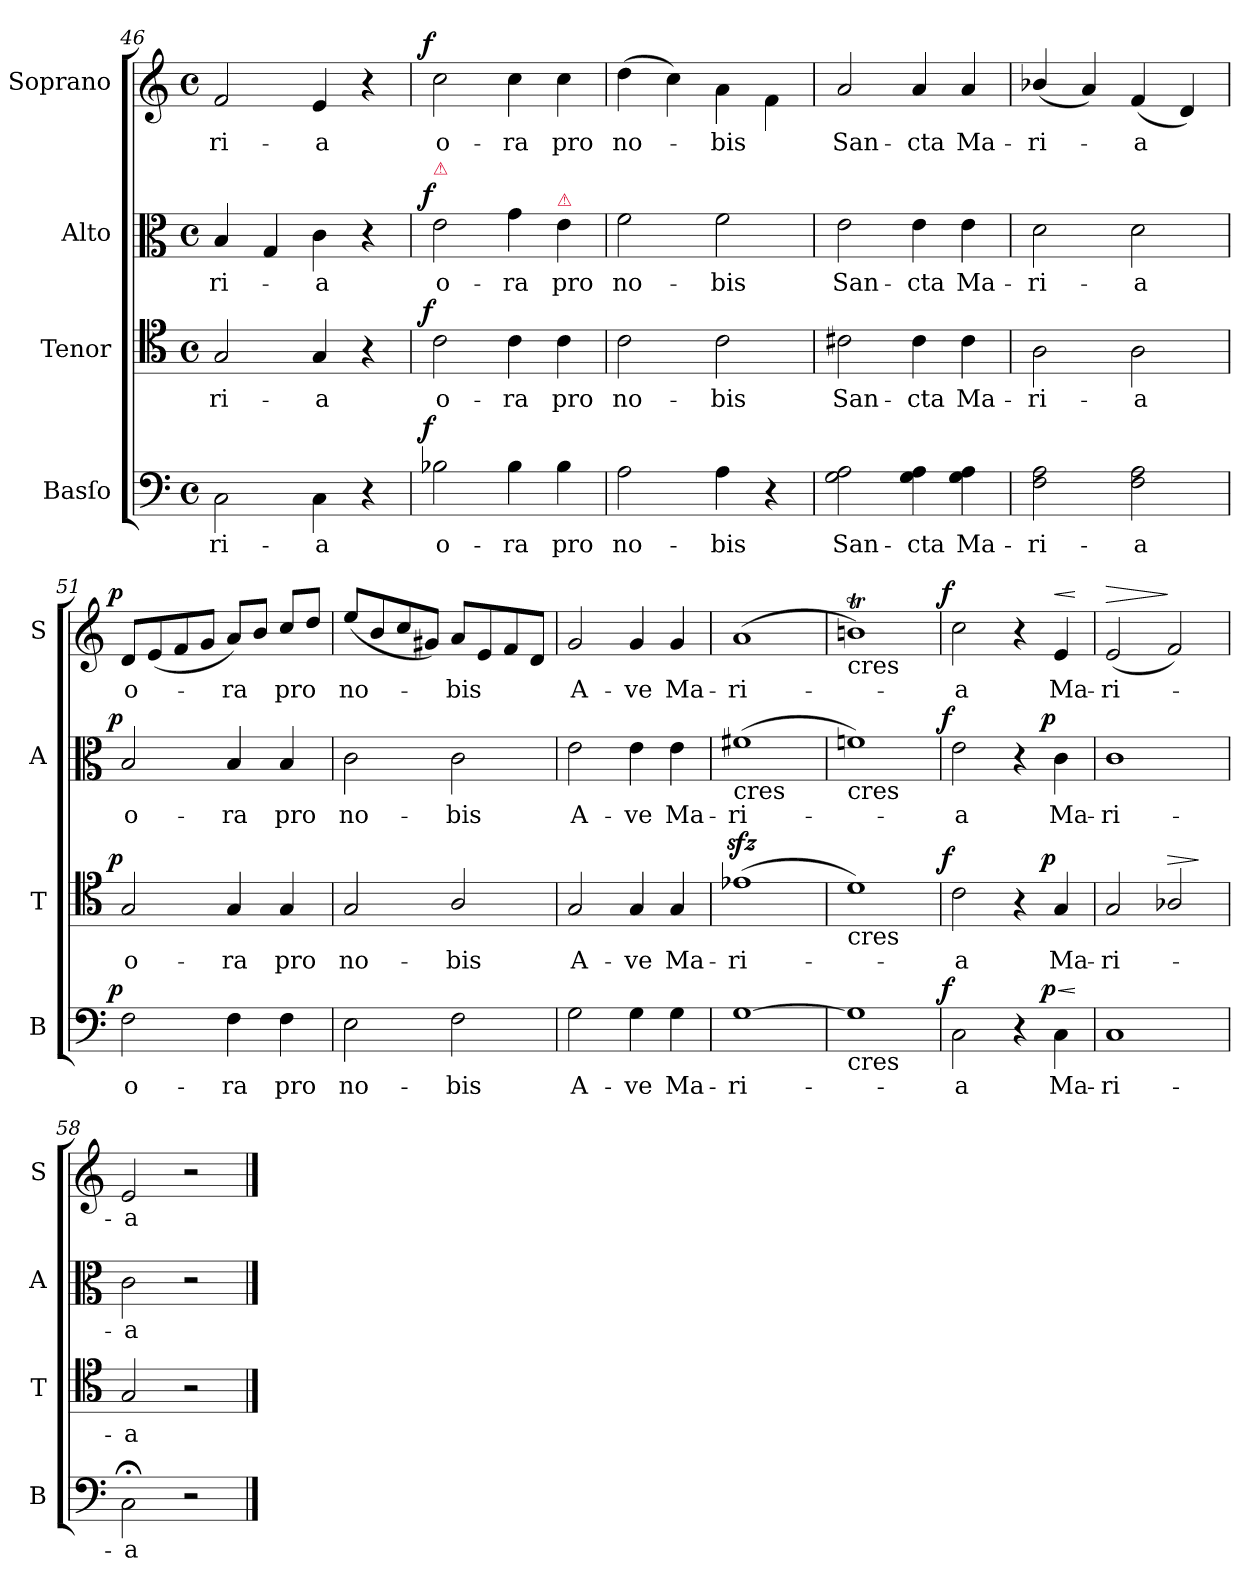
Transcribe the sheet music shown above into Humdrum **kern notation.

**kern	**text	**dynam	**kern	**text	**dynam	**kern	**text	**dynam	**kern	**text	**dynam
*part4	*part4	*part4	*part3	*part3	*part3	*part2	*part2	*part2	*part1	*part1	*part1
*staff4	*staff4	*staff4	*staff3	*staff3	*staff3	*staff2	*staff2	*staff2	*staff1	*staff1	*staff1
*I"Basſo	*	*	*I"Tenor	*	*	*I"Alto	*	*	*I"Soprano	*	*
*I'B	*	*	*I'T	*	*	*I'A	*	*	*I'S	*	*
*clefF4	*	*	*clefC4	*	*	*clefC3	*	*	*clefG2	*	*
*k[]	*	*	*k[]	*	*	*k[]	*	*	*k[]	*	*
*C:	*	*	*C:	*	*	*C:	*	*	*C:	*	*
*M4/4	*	*	*M4/4	*	*	*M4/4	*	*	*M4/4	*	*
*met(c)	*	*	*met(c)	*	*	*met(c)	*	*	*met(c)	*	*
=46	=46	=46	=46	=46	=46	=46	=46	=46	=46	=46	=46
2C\	-ri-	.	2G/	-ri-	.	4B/	-ri-	.	2f/	-ri-	.
.	.	.	.	.	.	4G/	.	.	.	.	.
4C\	-a	.	4G/	-a	.	4c\	-a	.	4e/	-a	.
4r	.	.	4r	.	.	4r	.	.	4r	.	.
=47	=47	=47	=47	=47	=47	=47	=47	=47	=47	=47	=47
!	!	!	!	!	!	!LO:TX:a:color=crimson:t=⚠	!	!	!	!	!
!	!	!LO:DY:b:rj	!	!	!LO:DY:b:rj	!	!	!LO:DY:b:rj	!	!	!LO:DY:b:rj
2B-X\	o-	f	2c\	o-	f	2e\	o-	f	2cc\	o-	f
4B-\	-ra	.	4c\	-ra	.	4g\	-ra	.	4cc\	-ra	.
!	!	!	!	!	!	!LO:TX:a:color=crimson:t=⚠	!	!	!	!	!
4B-\	pro	.	4c\	pro	.	4e\	pro	.	4cc\	pro	.
=48	=48	=48	=48	=48	=48	=48	=48	=48	=48	=48	=48
2A\	no-	.	2c\	no-	.	2f\	no-	.	(4dd\	no-	.
.	.	.	.	.	.	.	.	.	4cc\)	.	.
4A\	-bis	.	2c\	-bis	.	2f\	bis	.	4a\	-bis	.
4r	.	.	.	.	.	.	.	.	4f\	.	.
=49	=49	=49	=49	=49	=49	=49	=49	=49	=49	=49	=49
2G\ 2A\	San-	.	2c#X\	San-	.	2e\	San-	.	2a/	San-	.
4G\ 4A\	-cta	.	4c#\	-cta	.	4e\	-cta	.	4a/	-cta	.
4G\ 4A\	Ma-	.	4c#\	Ma-	.	4e\	Ma-	.	4a/	Ma-	.
=50	=50	=50	=50	=50	=50	=50	=50	=50	=50	=50	=50
2F\ 2A\	-ri-	.	2A\	-ri-	.	2d\	-ri-	.	(4b-X/	-ri-	.
.	.	.	.	.	.	.	.	.	4a/)	.	.
2F\ 2A\	-a	.	2A\	-a	.	2d\	-a	.	(4f/	-a	.
.	.	.	.	.	.	.	.	.	4d/)	.	.
=51	=51	=51	=51	=51	=51	=51	=51	=51	=51	=51	=51
!	!	!LO:DY:b:rj	!	!	!LO:DY:b:rj	!	!	!LO:DY:b:rj	!	!	!LO:DY:b:rj
2F\	o-	p	2G/	o-	p	2B/	o-	p	8d/L	o-	p
.	.	.	.	.	.	.	.	.	(8e/	.	.
.	.	.	.	.	.	.	.	.	8f/	.	.
.	.	.	.	.	.	.	.	.	8g/J	.	.
4F\	-ra	.	4G/	-ra	.	4B/	-ra	.	8a/L)	-ra	.
.	.	.	.	.	.	.	.	.	8b/J	.	.
4F\	pro	.	4G/	pro	.	4B/	pro	.	8cc/L	pro	.
.	.	.	.	.	.	.	.	.	8dd/J	.	.
=52	=52	=52	=52	=52	=52	=52	=52	=52	=52	=52	=52
2E\	no-	.	2G/	no-	.	2c\	no-	.	(8ee/L	no-	.
.	.	.	.	.	.	.	.	.	8b/	.	.
.	.	.	.	.	.	.	.	.	8cc/	.	.
.	.	.	.	.	.	.	.	.	8g#X/J)	.	.
2F\	-bis	.	2A/	-bis	.	2c\	-bis	.	8a/L	-bis	.
.	.	.	.	.	.	.	.	.	8e/	.	.
.	.	.	.	.	.	.	.	.	8f/	.	.
.	.	.	.	.	.	.	.	.	8d/J	.	.
=53	=53	=53	=53	=53	=53	=53	=53	=53	=53	=53	=53
2G\	A-	.	2G/	A-	.	2e\	A-	.	2g/	A-	.
4G\	-ve	.	4G/	-ve	.	4e\	-ve	.	4g/	-ve	.
4G\	Ma-	.	4G/	Ma-	.	4e\	Ma-	.	4g/	Ma-	.
=54	=54	=54	=54	=54	=54	=54	=54	=54	=54	=54	=54
!	!	!	!	!	!	!LO:TX:b:t=cres	!	!	!	!	!
[1G	-ri-	.	(1e-Xzz<	-ri-	.	(1f#X	-ri-	.	(1a	-ri-	.
=55	=55	=55	=55	=55	=55	=55	=55	=55	=55	=55	=55
!	!	!	!	!	!	!	!	!	!LO:TX:b:t=cres	!	!
!	!	!	!	!	!	!LO:TX:b:t=cres	!	!	!	!	!
!	!	!	!LO:TX:b:t=cres	!	!	!	!	!	!	!	!
!LO:TX:b:t=cres	!	!	!	!	!	!	!	!	!	!	!
1G]	.	.	1d)	.	.	1fn)	.	.	1bnt)	.	.
=56	=56	=56	=56	=56	=56	=56	=56	=56	=56	=56	=56
!	!	!LO:DY:b:rj	!	!	!LO:DY:b:rj	!	!	!LO:DY:b:rj	!	!	!LO:DY:b:rj
2C\	-a	f	2c\	-a	f	2e\	-a	f	2cc\	-a	f
4r	.	.	4r	.	.	4r	.	.	4r	.	.
!	!	!LO:HP:a	!	!	!	!	!	!	!	!	!LO:HP:a
!	!	!LO:DY:n=1:b:rj	!	!	!LO:DY:b:rj	!	!	!LO:DY:b:rj	!	!	!
4C\	Ma-	< p	4G/	Ma-	p	4c\	Ma-	p	4e/	Ma-	<
.	.	[	.	.	.	.	.	.	.	.	[
=57	=57	=57	=57	=57	=57	=57	=57	=57	=57	=57	=57
!	!	!	!	!	!	!	!	!	!	!	!LO:HP:a
1C	-ri-	.	2G/	-ri-	.	1c	-ri-	.	(2e/	-ri-	>
!	!	!	!	!	!LO:HP:a	!	!	!	!	!	!
.	.	.	2A-X/	.	>	.	.	.	2f/)	.	]
.	.	.	.	.	]	.	.	.	.	.	.
=58	=58	=58	=58	=58	=58	=58	=58	=58	=58	=58	=58
2C;<\	-a	.	2G/	-a	.	2c\	-a	.	2e/	-a	.
2r	.	.	2r	.	.	2r	.	.	2r	.	.
==	==	==	==	==	==	==	==	==	==	==	==
*-	*-	*-	*-	*-	*-	*-	*-	*-	*-	*-	*-
